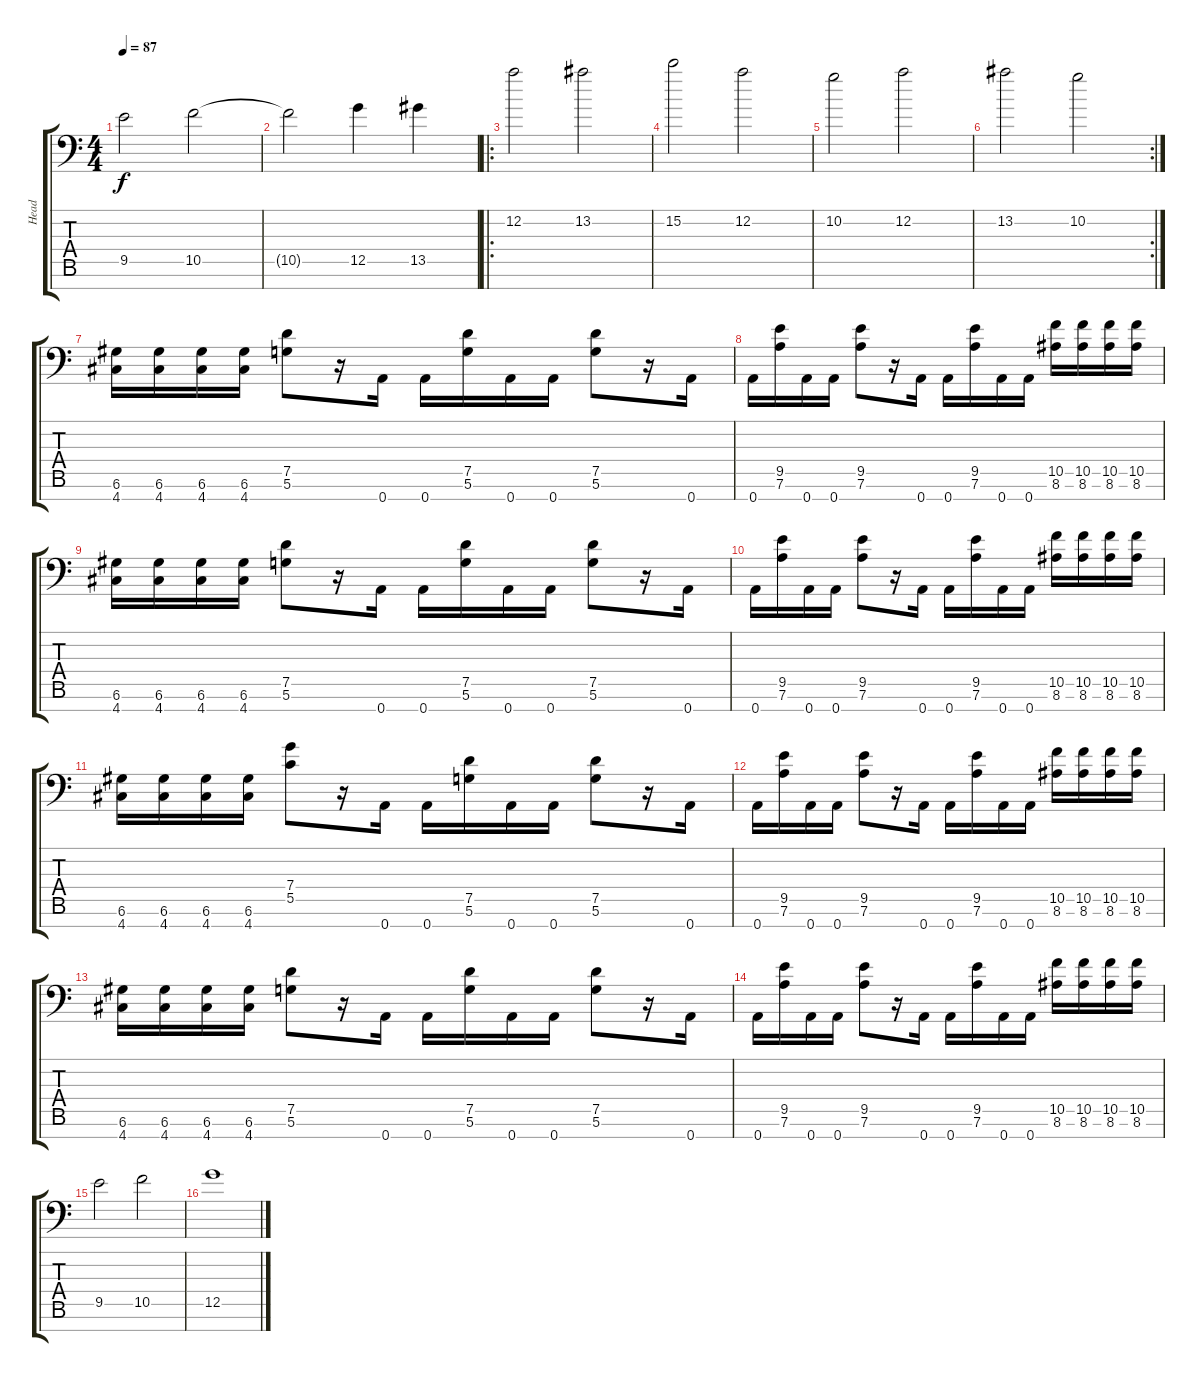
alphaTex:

\track ("Head" "Head") {instrument distortionguitar}
\staff {score tabs}
\tuning (D4 A3 F3 C3 G2 D2 A1) {hide}
\ts (4 4)
\tempo 87
\clef f4
\ks c
9.5.2{dy f} 10.5.2 |
10.5{t}.2 12.5.4 13.5.4 |
\ro
12.2.2 13.2.2 |
15.2.2 12.2.2 |
10.2.2 12.2.2 |
\rc 2
13.2.2 10.2.2 |
(6.6 4.7).16{volume 13 instrument distortionguitar} (6.6 4.7).16 (6.6 4.7).16 (6.6 4.7).16 (7.5 5.6).8 r.16 0.7.16 0.7.16 (7.5 5.6).16 0.7.16 0.7.16 (7.5 5.6).8 r.16 0.7.16 |
0.7.16 (9.5 7.6).16 0.7.16 0.7.16 (9.5 7.6).8 r.16 0.7.16 0.7.16 (9.5 7.6).16 0.7.16 0.7.16 (10.5 8.6).16 (10.5 8.6).16 (10.5 8.6).16 (10.5 8.6).16 |
(6.6 4.7).16{volume 13 instrument distortionguitar} (6.6 4.7).16 (6.6 4.7).16 (6.6 4.7).16 (7.5 5.6).8 r.16 0.7.16 0.7.16 (7.5 5.6).16 0.7.16 0.7.16 (7.5 5.6).8 r.16 0.7.16 |
0.7.16 (9.5 7.6).16 0.7.16 0.7.16 (9.5 7.6).8 r.16 0.7.16 0.7.16 (9.5 7.6).16 0.7.16 0.7.16 (10.5 8.6).16 (10.5 8.6).16 (10.5 8.6).16 (10.5 8.6).16 |
(6.6 4.7).16{volume 10} (6.6 4.7).16 (6.6 4.7).16 (6.6 4.7).16 (7.4 5.5).8 r.16 0.7.16 0.7.16 (7.5 5.6).16 0.7.16 0.7.16 (7.5 5.6).8 r.16 0.7.16 |
0.7.16 (9.5 7.6).16 0.7.16 0.7.16 (9.5 7.6).8 r.16 0.7.16 0.7.16 (9.5 7.6).16 0.7.16 0.7.16 (10.5 8.6).16 (10.5 8.6).16 (10.5 8.6).16 (10.5 8.6).16 |
(6.6 4.7).16 (6.6 4.7).16 (6.6 4.7).16 (6.6 4.7).16 (7.5 5.6).8 r.16 0.7.16 0.7.16 (7.5 5.6).16 0.7.16 0.7.16 (7.5 5.6).8 r.16 0.7.16 |
0.7.16 (9.5 7.6).16 0.7.16 0.7.16 (9.5 7.6).8 r.16 0.7.16 0.7.16 (9.5 7.6).16 0.7.16 0.7.16 (10.5 8.6).16 (10.5 8.6).16 (10.5 8.6).16 (10.5 8.6).16 |
9.5.2 10.5.2 |
12.5.1
